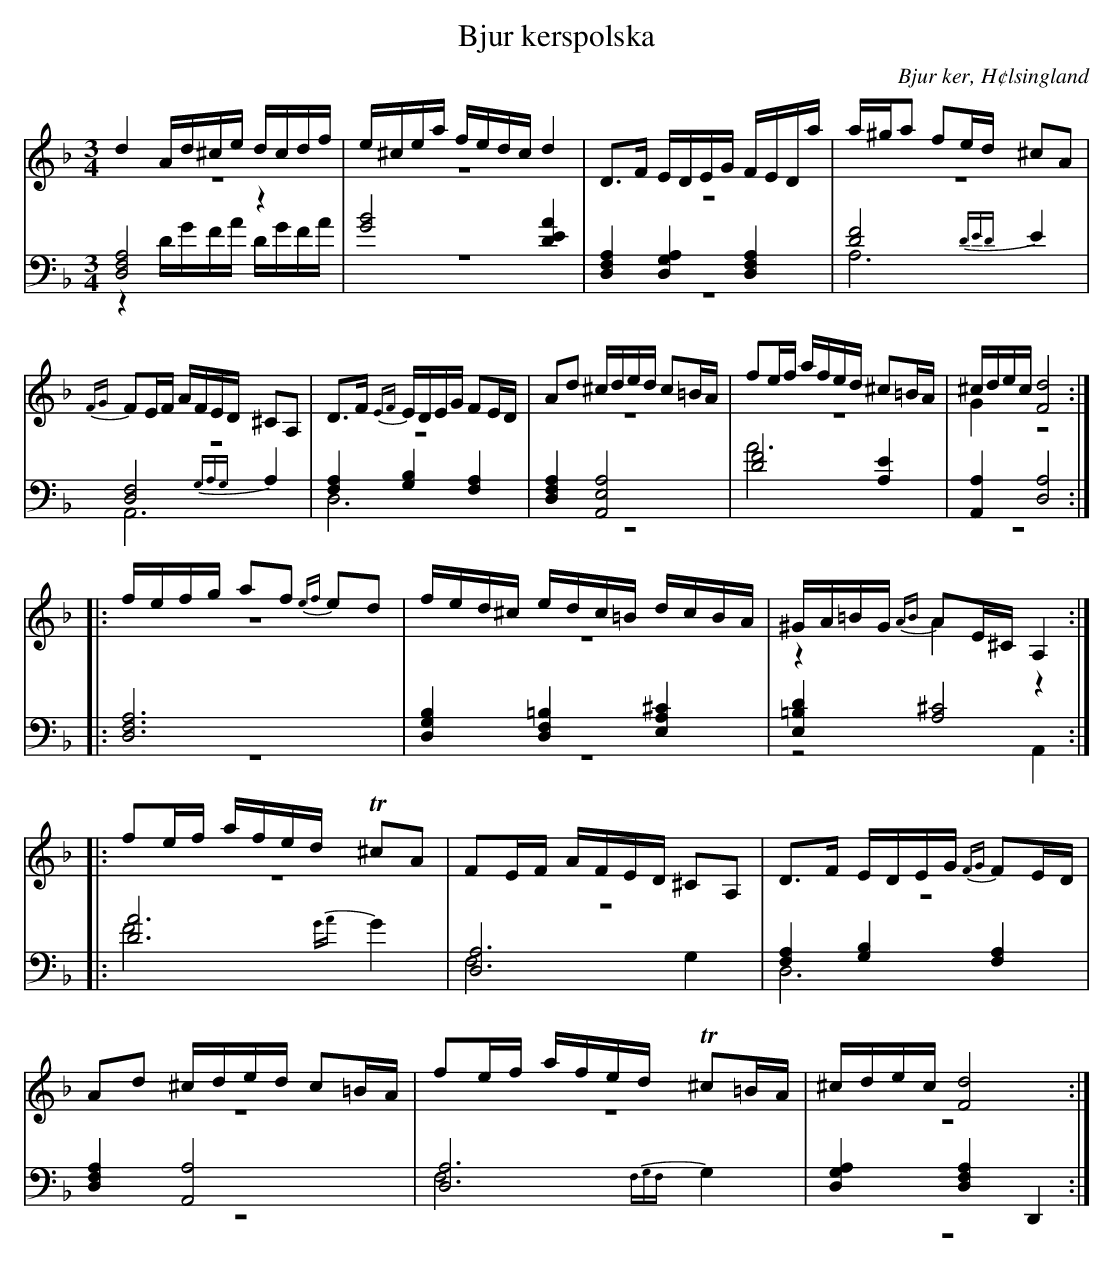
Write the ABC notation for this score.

X:1
T: Bjur kerspolska
O: Bjur ker, H¢lsingland
M: 3/4
L: 1/16
K: Dm
V:1
V:2 merge
V:3
V:4 merge
V:1
d4 Ad^ce dcdf |e^cea fedc d4|D2>F2 EDEG FEDa|a^ga2 f2ed ^c2A2|
{FG}F2EF AFED ^C2A,2|D2>F2 {EF}EDEG F2ED|A2d2 ^cded c2=BA|f2ef afed ^c2=BA|^cdec [F8d8]:|
|:fefg a2f2 {ef}e2d2 |fed^c edc=B dcBA|^GA=BG {AB}A2E^C A,4:|
|:f2ef afed T^c2A2|F2EF AFED ^C2A,2|D2>F2 EDEG {FG}F2ED|
A2d2 ^cded c2=BA|f2ef afed T^c2=BA|^cdec [F8d8]:|
V:2
z12|z12|z12|z12|
z12|z12|z12|z12|G4 z8:|
|:z12|z12|z4 A4 z4:|
|:z12|z12|z12|
z12|z12|z12:|
V:3 clef=bass
[D,8F,8A,8] z4|[G8B8] [D4E4A4]|[D,4F,4A,4] [D,4G,4A,4] [D,4F,4A,4]|[D8F8] {DED}E4|
[D,8F,8] {G,A,G,}A,4|[F,4A,4] [G,4B,4] [F,4A,4]|[D,4F,4A,4] [A,,8E,8A,8]|[D8F8] [A,4E4]|[A,,4A,4] [D,8A,8]:|
|:[D,12F,12A,12]|[D,4G,4B,4] [D,4F,4=B,4][E,4A,4^C4]|[E,4=B,4D4] [A,8^C8]:|
|:[D12A12]|[D,12A,12]|[F,4A,4] [G,4B,4] [F,4A,4]|
[D,4F,4A,4] [A,,8A,8]|[D,12A,12]|[D,4G,4A,4] [D,4F,4A,4] D,,4:|
V:4 clef=bass
z4 DGFA DGFA|z12|z12|A,12|
A,,12|D,12|z12|A12|z12:|
|:z12|z12|z8 A,,4:|
|:F8 {GA}G4|F,8 G,4|D,12|
z12|F,8 {F,G,F,}G,4|z12:|
